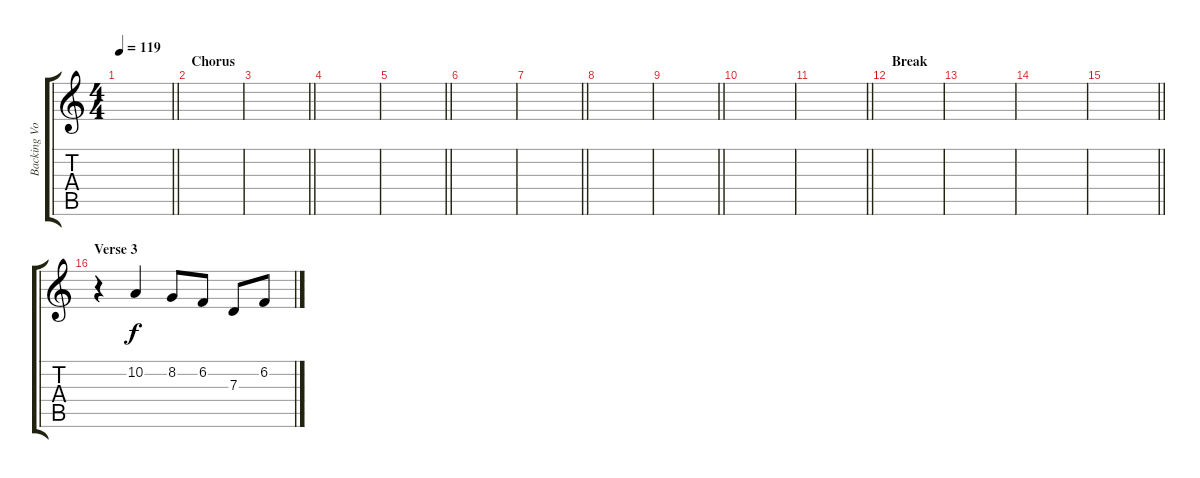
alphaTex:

\track ("Backing Vocals" "Backing Vo") {instrument tenorsax}
\staff {score tabs}
\tuning (E4 B3 G3 D3 A2 E2) {hide}
\ts (4 4)
\tempo 119
\clef g2
\barLineRight lightlight
\ks c
|
\section ("" "Chorus")
|
\barLineRight lightlight
|
|
\barLineRight lightlight
|
|
\barLineRight lightlight
|
|
\barLineRight lightlight
|
|
\barLineRight lightlight
|
\section ("" "Break")
|
|
|
\barLineRight lightlight
|
\section ("" "Verse 3")
r.4 10.2.4 8.2.8 6.2.8 7.3.8 6.2.8
